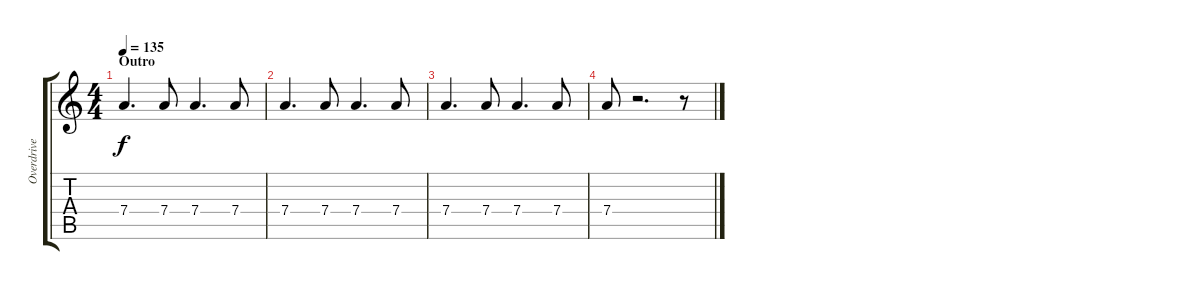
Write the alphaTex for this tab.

\track ("Overdrive" "Overdrive") {instrument overdrivenguitar}
\staff {score tabs}
\tuning (E4 B3 G3 D3 A2 E2) {hide}
\ts (4 4)
\section ("" "Outro")
\tempo 135
\clef g2
\ks c
7.4.4{d dy f balance 8} 7.4.8 7.4.4{d} 7.4.8 |
7.4.4{d} 7.4.8 7.4.4{d} 7.4.8 |
7.4.4{d} 7.4.8 7.4.4{d} 7.4.8 |
7.4.8 r.2{d} r.8
